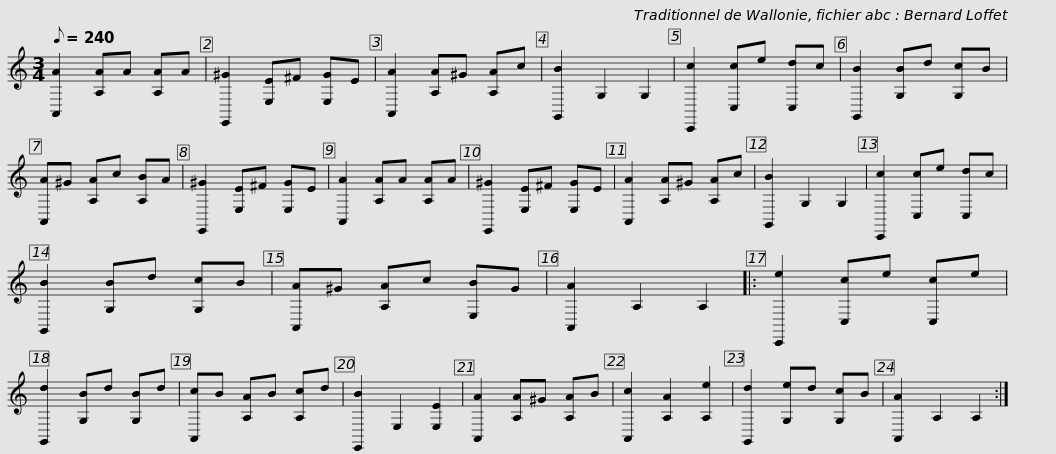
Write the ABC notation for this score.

X:1
L:1/8
Q:1/8=240
M:3/4
I:linebreak $
K:C
V:1 treble
V:1
 [A,,A]2 [A,A]A [A,A]A | [E,,^G]2 [E,E]^F [E,G]E | [A,,A]2 [A,A]^G [A,A]c | [G,,B]2 G,2 G,2 | [C,,c]2 [C,c]e [C,d]c | %5
 [G,,B]2 [G,B]d [G,c]B | [A,,A]^G [A,A]c [A,B]A |$ [E,,^G]2 [E,E]^F [E,G]E | [A,,A]2 [A,A]A [A,A]A | [E,,^G]2 [E,E]^F [E,G]E | %10
 [A,,A]2 [A,A]^G [A,A]c | [G,,B]2 G,2 G,2 | [C,,c]2 [C,c]e [C,d]c | [G,,B]2 [G,B]d [G,c]B |$ [A,,A]^G [A,A]c [E,B]G | %15
 [A,,A]2 A,2 A,2 |: [C,,e]2 [C,c]e [C,c]e | [G,,d]2 [G,B]d [G,B]d | [A,,c]B [A,A]B [A,c]d | [E,,B]2 E,2 [E,E]2 | %20
 [A,,A]2 [A,A]^G [A,A]B | [A,,c]2 [A,A]2 [A,e]2 |$ [G,,d]2 [G,e]d [G,c]B | [A,,A]2 A,2 A,2 :| %24
